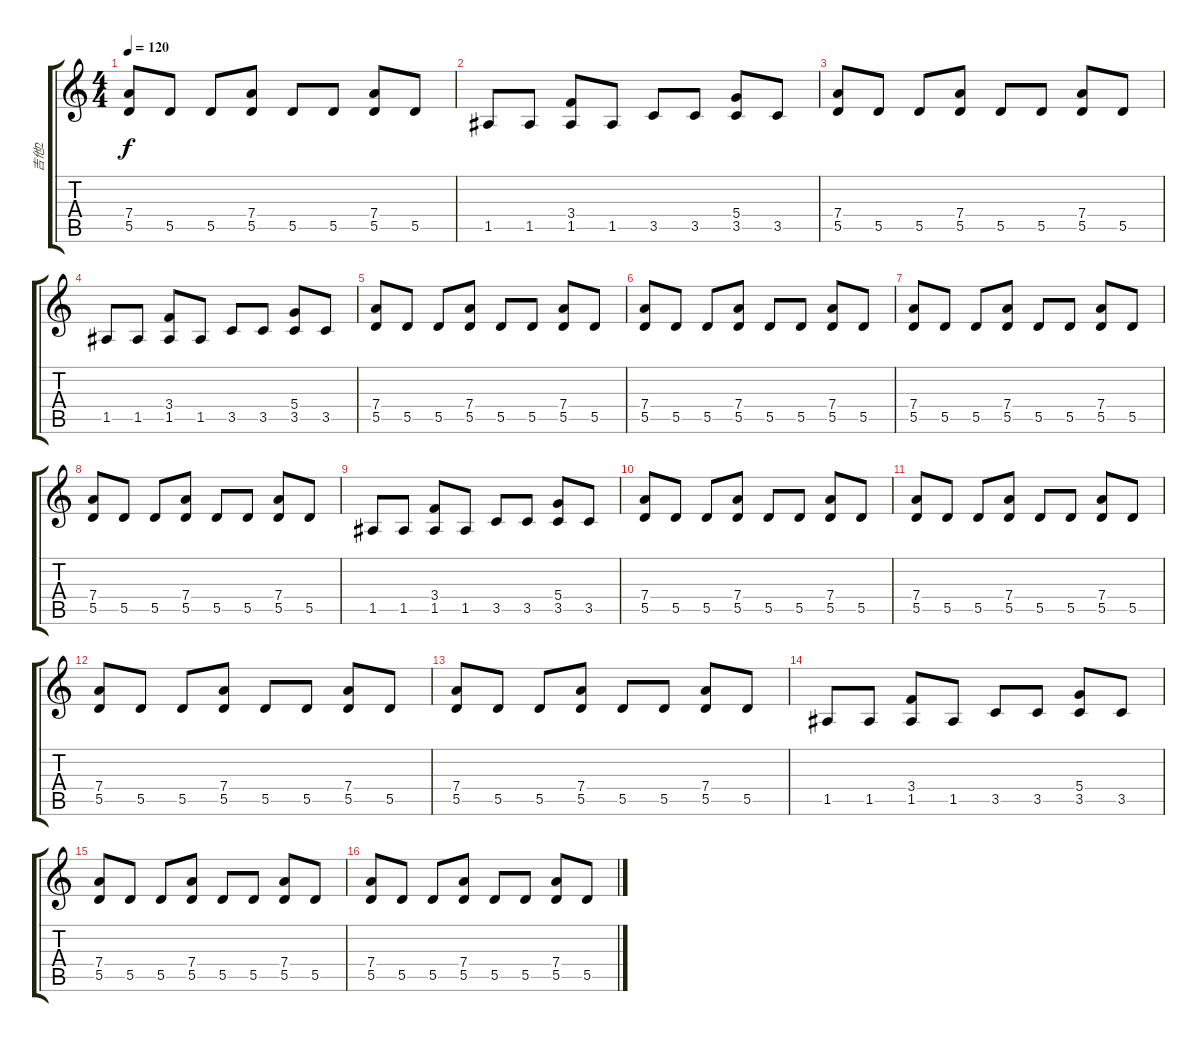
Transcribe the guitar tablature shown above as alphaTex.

\track ("吉他2" "吉他2") {instrument overdrivenguitar}
\staff {score tabs}
\tuning (E4 B3 G3 D3 A2 E2) {hide}
\ts (4 4)
\tempo 120
\clef g2
\ks c
(7.4 5.5).8{dy f} 5.5.8 5.5.8 (7.4 5.5).8 5.5.8 5.5.8 (7.4 5.5).8 5.5.8 |
1.5.8 1.5.8 (3.4 1.5).8 1.5.8 3.5.8 3.5.8 (5.4 3.5).8 3.5.8 |
(7.4 5.5).8 5.5.8 5.5.8 (7.4 5.5).8 5.5.8 5.5.8 (7.4 5.5).8 5.5.8 |
1.5.8 1.5.8 (3.4 1.5).8 1.5.8 3.5.8 3.5.8 (5.4 3.5).8 3.5.8 |
(7.4 5.5).8 5.5.8 5.5.8 (7.4 5.5).8 5.5.8 5.5.8 (7.4 5.5).8 5.5.8 |
(7.4 5.5).8 5.5.8 5.5.8 (7.4 5.5).8 5.5.8 5.5.8 (7.4 5.5).8 5.5.8 |
(7.4 5.5).8 5.5.8 5.5.8 (7.4 5.5).8 5.5.8 5.5.8 (7.4 5.5).8 5.5.8 |
(7.4 5.5).8 5.5.8 5.5.8 (7.4 5.5).8 5.5.8 5.5.8 (7.4 5.5).8 5.5.8 |
1.5.8 1.5.8 (3.4 1.5).8 1.5.8 3.5.8 3.5.8 (5.4 3.5).8 3.5.8 |
(7.4 5.5).8 5.5.8 5.5.8 (7.4 5.5).8 5.5.8 5.5.8 (7.4 5.5).8 5.5.8 |
(7.4 5.5).8 5.5.8 5.5.8 (7.4 5.5).8 5.5.8 5.5.8 (7.4 5.5).8 5.5.8 |
(7.4 5.5).8 5.5.8 5.5.8 (7.4 5.5).8 5.5.8 5.5.8 (7.4 5.5).8 5.5.8 |
(7.4 5.5).8 5.5.8 5.5.8 (7.4 5.5).8 5.5.8 5.5.8 (7.4 5.5).8 5.5.8 |
1.5.8 1.5.8 (3.4 1.5).8 1.5.8 3.5.8 3.5.8 (5.4 3.5).8 3.5.8 |
(7.4 5.5).8 5.5.8 5.5.8 (7.4 5.5).8 5.5.8 5.5.8 (7.4 5.5).8 5.5.8 |
(7.4 5.5).8 5.5.8 5.5.8 (7.4 5.5).8 5.5.8 5.5.8 (7.4 5.5).8 5.5.8
